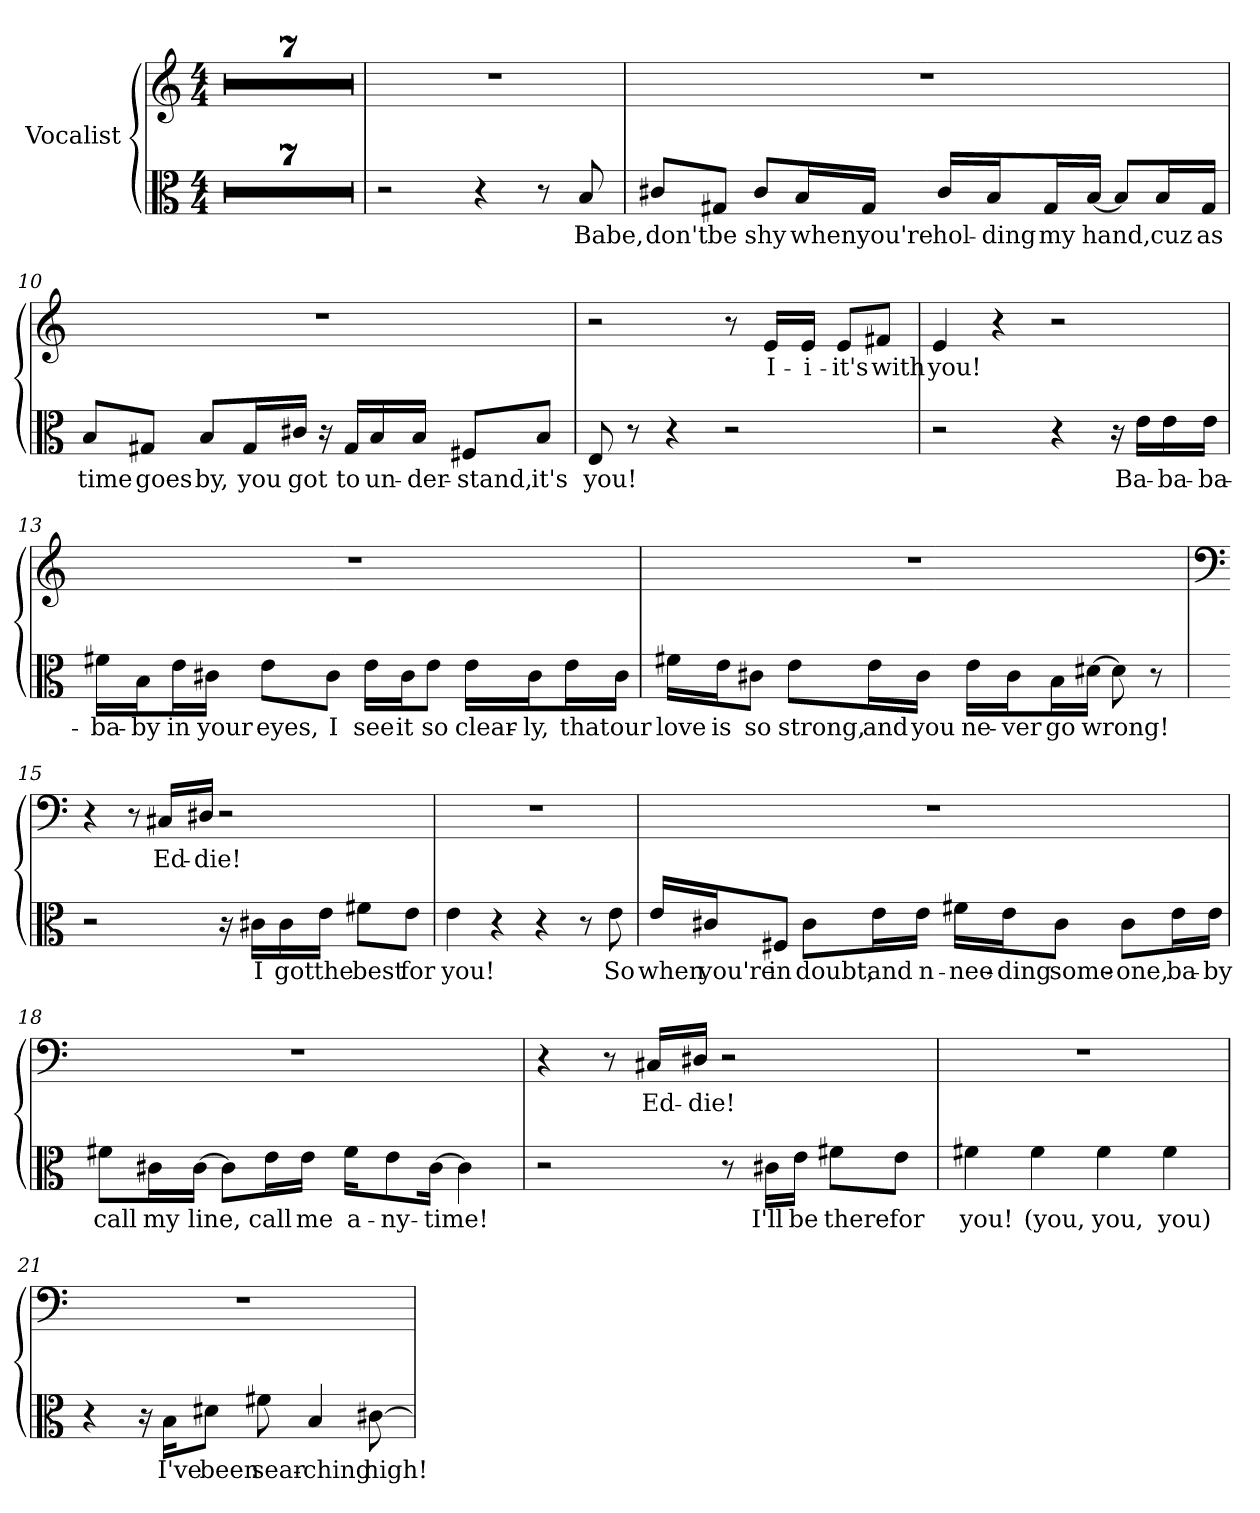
**kern	**text	**kern	**text
*part1	*part1	*part1	*part1
*staff2	*staff2	*staff1	*staff1
*I"Vocalist	*	*	*
*clefC3	*	*clefG2	*
*M4/4	*	*M4/4	*
=1	=1	=1	=1
1r	.	1r	.
=2	=2	=2	=2
1r	.	1r	.
=3	=3	=3	=3
1r	.	1r	.
=4	=4	=4	=4
1r	.	1r	.
=5	=5	=5	=5
1r	.	1r	.
=6	=6	=6	=6
1r	.	1r	.
=7	=7	=7	=7
1r	.	1r	.
=8	=8	=8	=8
2r	.	1r	.
4r	.	.	.
8r	.	.	.
8B	Babe,	.	.
=9	=9	=9	=9
8c#X/L	don't	1r	.
8G#X/J	be	.	.
8c#/L	shy	.	.
16B/L	when	.	.
16G#/JJ	you're	.	.
16c#/LL	hol-	.	.
16B/J	-ding	.	.
16G#/L	my	.	.
[16B/JJ	hand,	.	.
8B/L]	_	.	.
16B/L	cuz	.	.
16G#/JJ	as	.	.
=10	=10	=10	=10
8B/L	time	1r	.
8G#X/J	goes	.	.
8B/L	by,	.	.
16G#/L	you	.	.
16c#X/JJ	got	.	.
16r	.	.	.
16G#/LL	to	.	.
16B/	un-	.	.
16B/JJ	-der-	.	.
8F#X/L	-stand,	.	.
8B/J	it's	.	.
=11	=11	=11	=11
8E	you!	2r	.
8r	.	.	.
4r	.	.	.
2r	.	8r	.
.	.	16e/LL	I-
.	.	16e/JJ	-i-
.	.	8e/L	-it's
.	.	8f#X/J	with
=12	=12	=12	=12
2r	.	4e	you!
.	.	4r	.
4r	.	2r	.
16r	.	.	.
16e\LL	Ba-	.	.
16e\	-ba-	.	.
16e\JJ	-ba-	.	.
=13	=13	=13	=13
16f#X\LL	-ba-	1r	.
16B\J	-by	.	.
16e\L	in	.	.
16c#X\JJ	your	.	.
8e\L	eyes,	.	.
8c#\J	I	.	.
16e\LL	see	.	.
16c#\J	it	.	.
8e\J	so	.	.
16e\LL	clear-	.	.
16c#\J	-ly,	.	.
16e\L	that	.	.
16c#\JJ	our	.	.
=14	=14	=14	=14
16f#X\LL	love	1r	.
16e\J	is	.	.
8c#X\J	so	.	.
8e\L	strong,	.	.
16e\L	and	.	.
16c#\JJ	you	.	.
16e\LL	ne-	.	.
16c#\J	-ver	.	.
16B\L	go	.	.
[16d#X\JJ	wrong!	.	.
8d#]	_	.	.
8r	.	.	.
=15	=15	=15	=15
*	*	*clefF4	*
2r	.	4r	.
.	.	8r	.
.	.	16C#X/LL	Ed-
.	.	16D#X/JJ	-die!
16r	.	2r	.
16c#X\LL	I	.	.
16c#\	got	.	.
16e\JJ	the	.	.
8f#X\L	best	.	.
8e\J	for	.	.
=16	=16	=16	=16
4e	you!	1r	.
4r	.	.	.
4r	.	.	.
8r	.	.	.
8e	So	.	.
=17	=17	=17	=17
16e/LL	when	1r	.
16c#X/J	you're	.	.
8F#X/J	in	.	.
8c#\L	doubt,	.	.
16e\L	and	.	.
16e\JJ	n-	.	.
16f#X\LL	-nee-	.	.
16e\J	-ding	.	.
8c#\J	some-	.	.
8c#\L	-one,	.	.
16e\L	ba-	.	.
16e\JJ	-by	.	.
=18	=18	=18	=18
8f#X\L	call	1r	.
16c#X\L	my	.	.
[16c#\JJ	line,	.	.
8c#\L]	_	.	.
16e\L	call	.	.
16e\JJ	me	.	.
16f#\KL	a-	.	.
8e\	-ny-	.	.
[16c#\Jk	-time!	.	.
4c#]	_	.	.
=19	=19	=19	=19
2r	.	4r	.
.	.	8r	.
.	.	16C#X/LL	Ed-
.	.	16D#X/JJ	-die!
8r	.	2r	.
16c#X\LL	I'll	.	.
16e\JJ	be	.	.
8f#X\L	there	.	.
8e\J	for	.	.
=20	=20	=20	=20
4f#X	you!	1r	.
4f#	(you,	.	.
4f#	you,	.	.
4f#	you)	.	.
=21	=21	=21	=21
4r	.	1r	.
16r	.	.	.
16B\KL	I've	.	.
8d#X\J	been	.	.
8f#X	sear-	.	.
4B	-ching	.	.
[8c#X	high!	.	.
=	=	=	=
*-	*-	*-	*-
